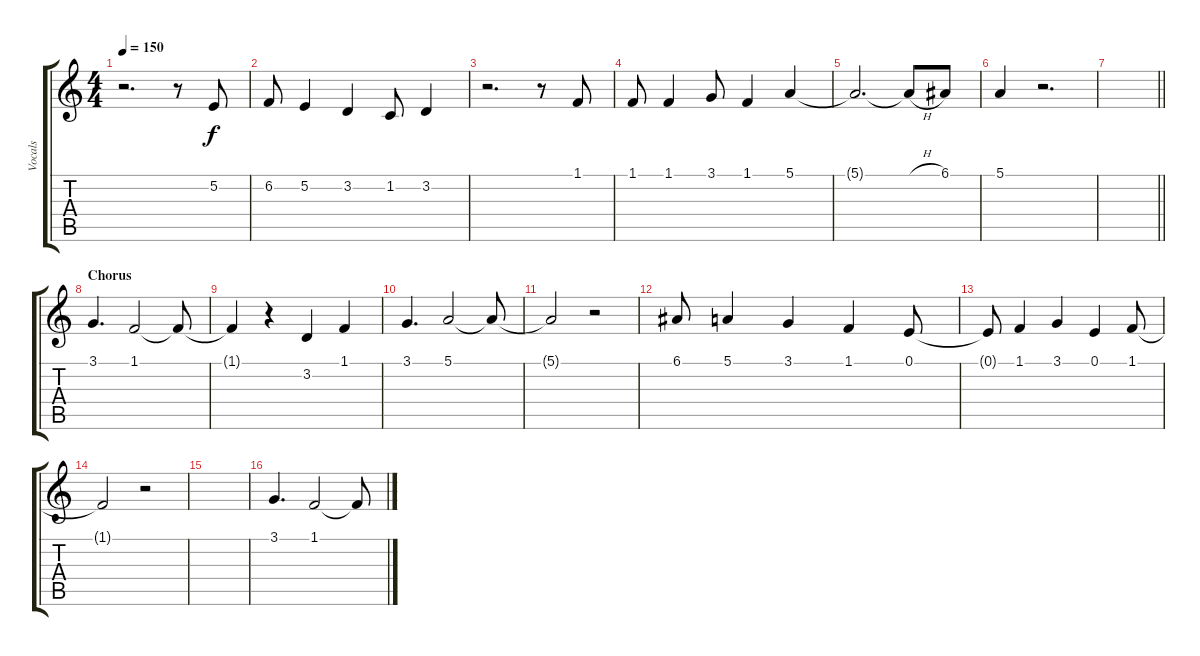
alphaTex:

\track ("Vocals" "Vocals") {instrument flute}
\staff {score tabs}
\tuning (E4 B3 G3 D3 A2 E2) {hide}
\ts (4 4)
\tempo 150
\clef g2
\ks c
r.2{d dy f} r.8 5.2.8 |
6.2.8 5.2.4 3.2.4 1.2.8 3.2.4 |
r.2{d} r.8 1.1.8 |
1.1.8 1.1.4 3.1.8 1.1.4 5.1.4 |
5.1{t}.2{d} 5.1{h t}.8 6.1.8 |
5.1.4 r.2{d} |
\barLineRight lightlight
|
\section ("" "Chorus")
3.1.4{d} 1.1.2 1.1{t}.8 |
1.1{t}.4 r.4 3.2.4 1.1.4 |
3.1.4{d} 5.1.2 5.1{t}.8 |
5.1{t}.2 r.2 |
6.1.8 5.1.4 3.1.4 1.1.4 0.1.8 |
0.1{t}.8 1.1.4 3.1.4 0.1.4 1.1.8 |
1.1{t}.2 r.2 |
|
3.1.4{d} 1.1.2 1.1{t}.8
